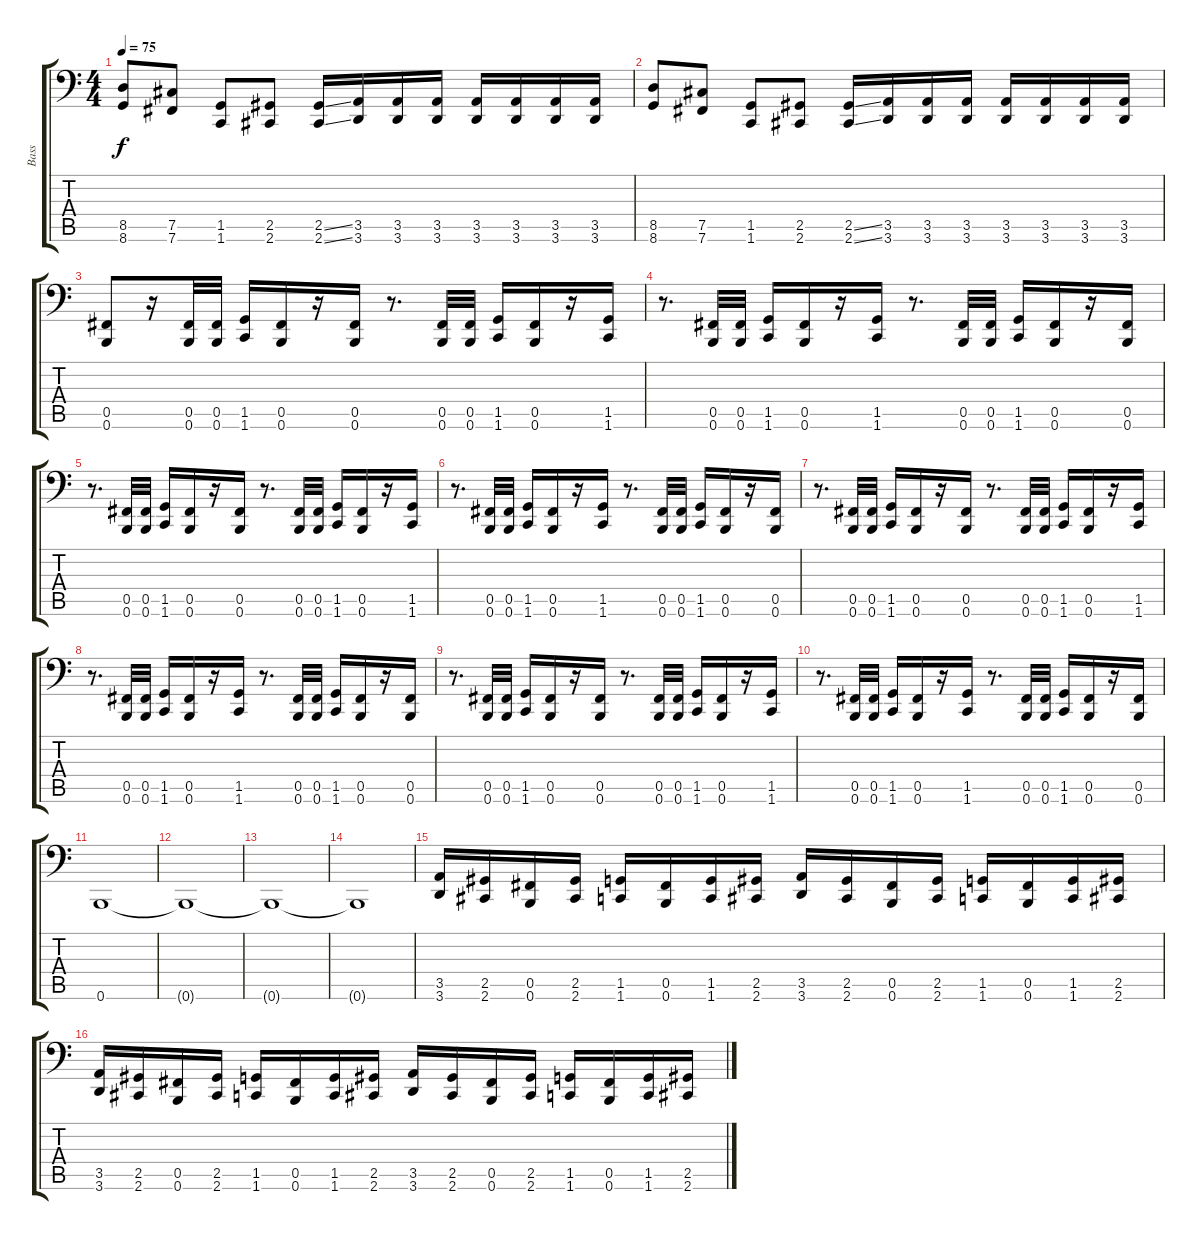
\track ("Bass" "Bass") {instrument electricbasspick}
\staff {score tabs}
\tuning (Db3 Ab2 E2 B1 Gb1 B0) {hide}
\ts (4 4)
\tempo 75
\clef f4
\ks c
(8.5 8.6).8{dy f} (7.5 7.6).8 (1.5 1.6).8 (2.5 2.6).8 (2.5{ss} 2.6{ss}).16 (3.5 3.6).16 (3.5 3.6).16 (3.5 3.6).16 (3.5 3.6).16 (3.5 3.6).16 (3.5 3.6).16 (3.5 3.6).16 |
(8.5 8.6).8 (7.5 7.6).8 (1.5 1.6).8 (2.5 2.6).8 (2.5{ss} 2.6{ss}).16 (3.5 3.6).16 (3.5 3.6).16 (3.5 3.6).16 (3.5 3.6).16 (3.5 3.6).16 (3.5 3.6).16 (3.5 3.6).16 |
(0.5 0.6).8 r.16 (0.5 0.6).32 (0.5 0.6).32 (1.5 1.6).16 (0.5 0.6).16 r.16 (0.5 0.6).16 r.8{d} (0.5 0.6).32 (0.5 0.6).32 (1.5 1.6).16 (0.5 0.6).16 r.16 (1.5 1.6).16 |
r.8{d} (0.5 0.6).32 (0.5 0.6).32 (1.5 1.6).16 (0.5 0.6).16 r.16 (1.5 1.6).16 r.8{d} (0.5 0.6).32 (0.5 0.6).32 (1.5 1.6).16 (0.5 0.6).16 r.16 (0.5 0.6).16 |
r.8{d} (0.5 0.6).32 (0.5 0.6).32 (1.5 1.6).16 (0.5 0.6).16 r.16 (0.5 0.6).16 r.8{d} (0.5 0.6).32 (0.5 0.6).32 (1.5 1.6).16 (0.5 0.6).16 r.16 (1.5 1.6).16 |
r.8{d} (0.5 0.6).32 (0.5 0.6).32 (1.5 1.6).16 (0.5 0.6).16 r.16 (1.5 1.6).16 r.8{d} (0.5 0.6).32 (0.5 0.6).32 (1.5 1.6).16 (0.5 0.6).16 r.16 (0.5 0.6).16 |
r.8{d} (0.5 0.6).32 (0.5 0.6).32 (1.5 1.6).16 (0.5 0.6).16 r.16 (0.5 0.6).16 r.8{d} (0.5 0.6).32 (0.5 0.6).32 (1.5 1.6).16 (0.5 0.6).16 r.16 (1.5 1.6).16 |
r.8{d} (0.5 0.6).32 (0.5 0.6).32 (1.5 1.6).16 (0.5 0.6).16 r.16 (1.5 1.6).16 r.8{d} (0.5 0.6).32 (0.5 0.6).32 (1.5 1.6).16 (0.5 0.6).16 r.16 (0.5 0.6).16 |
r.8{d} (0.5 0.6).32 (0.5 0.6).32 (1.5 1.6).16 (0.5 0.6).16 r.16 (0.5 0.6).16 r.8{d} (0.5 0.6).32 (0.5 0.6).32 (1.5 1.6).16 (0.5 0.6).16 r.16 (1.5 1.6).16 |
r.8{d} (0.5 0.6).32 (0.5 0.6).32 (1.5 1.6).16 (0.5 0.6).16 r.16 (1.5 1.6).16 r.8{d} (0.5 0.6).32 (0.5 0.6).32 (1.5 1.6).16 (0.5 0.6).16 r.16 (0.5 0.6).16 |
0.6.1 |
0.6{t}.1 |
0.6{t}.1 |
0.6{t}.1 |
(3.5 3.6).16 (2.5 2.6).16 (0.5 0.6).16 (2.5 2.6).16 (1.5 1.6).16 (0.5 0.6).16 (1.5 1.6).16 (2.5 2.6).16 (3.5 3.6).16 (2.5 2.6).16 (0.5 0.6).16 (2.5 2.6).16 (1.5 1.6).16 (0.5 0.6).16 (1.5 1.6).16 (2.5 2.6).16 |
(3.5 3.6).16 (2.5 2.6).16 (0.5 0.6).16 (2.5 2.6).16 (1.5 1.6).16 (0.5 0.6).16 (1.5 1.6).16 (2.5 2.6).16 (3.5 3.6).16 (2.5 2.6).16 (0.5 0.6).16 (2.5 2.6).16 (1.5 1.6).16 (0.5 0.6).16 (1.5 1.6).16 (2.5 2.6).16
